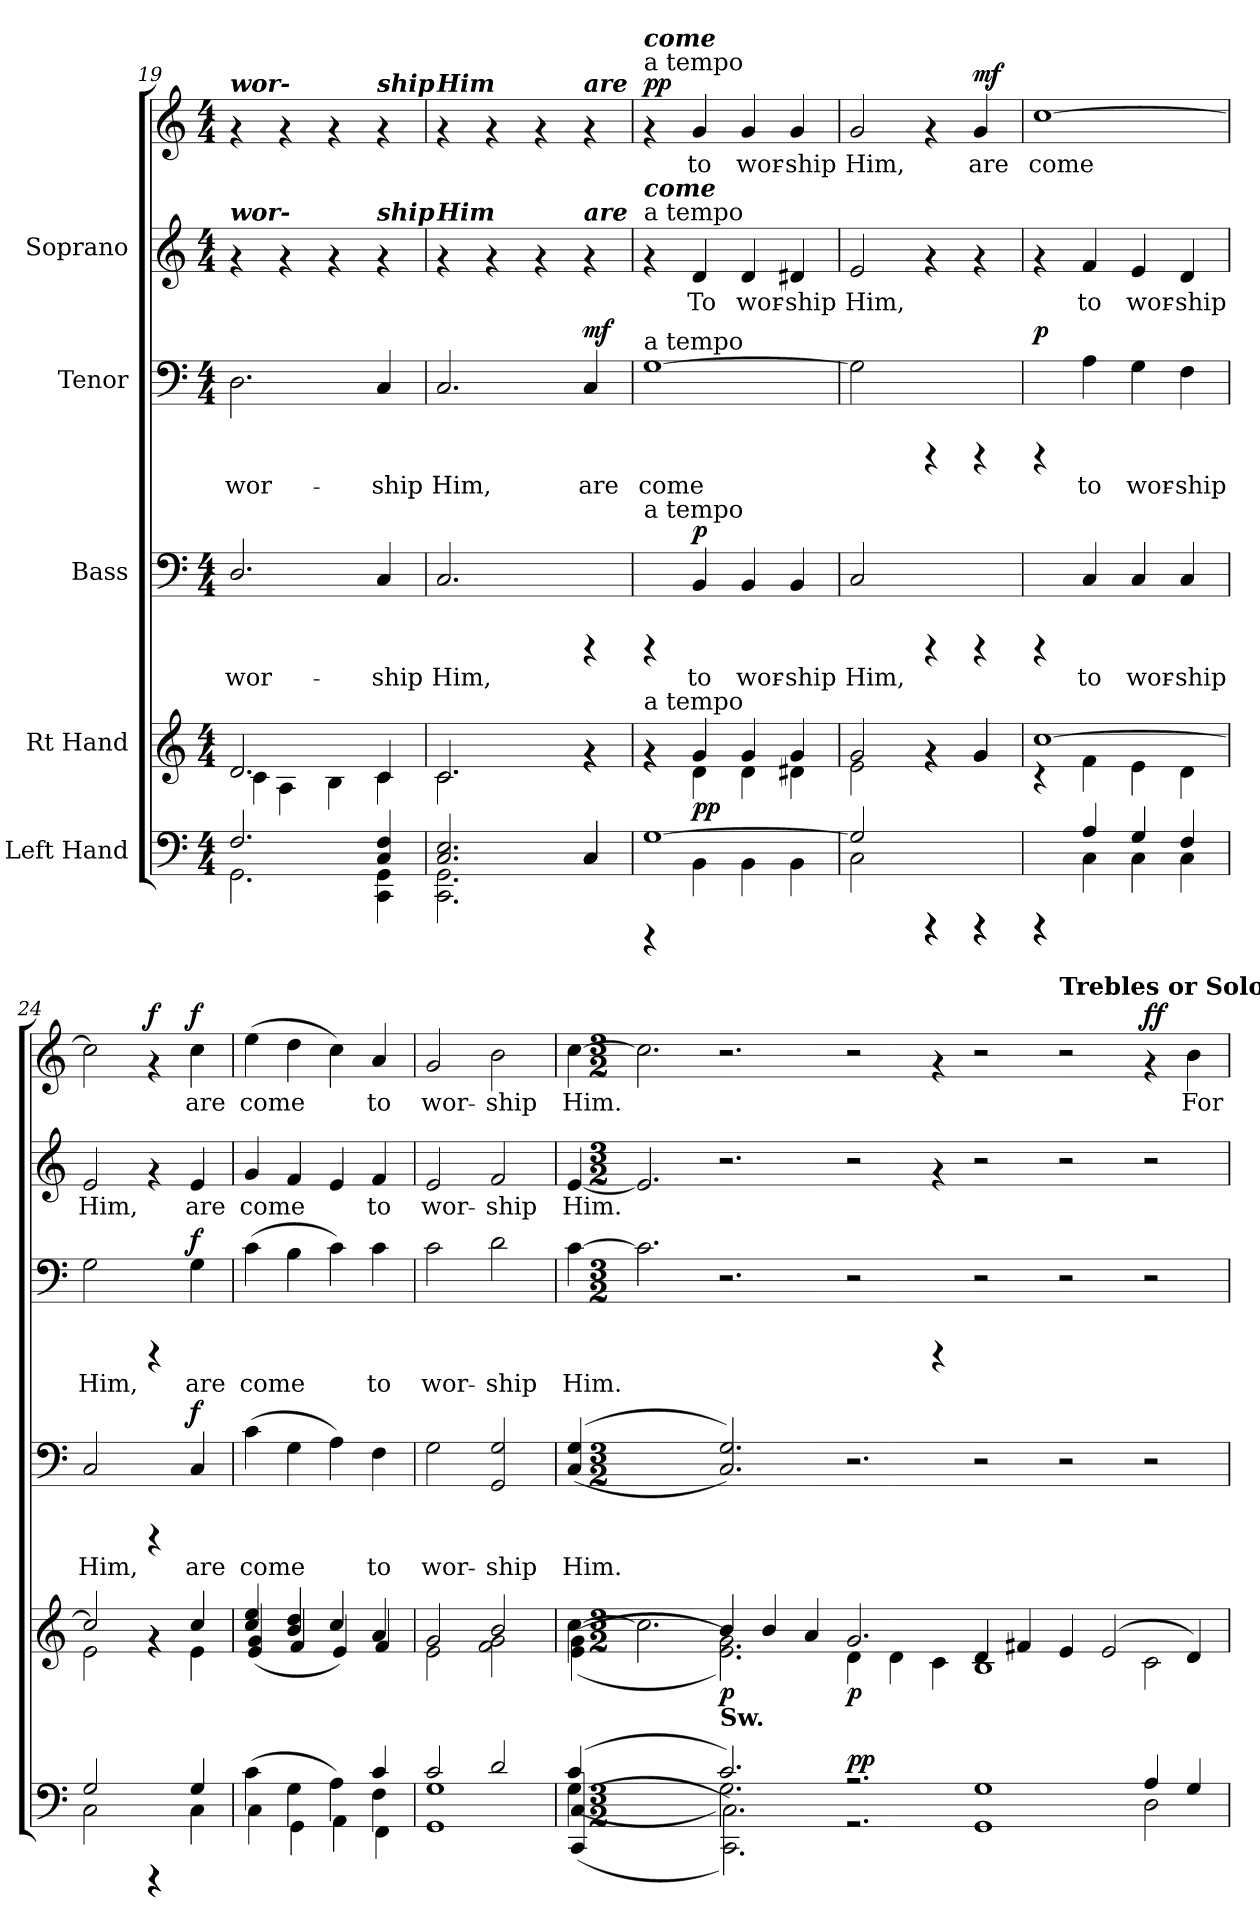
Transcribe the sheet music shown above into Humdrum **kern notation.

**kern	**dynam	**kern	**dynam	**kern	**text	**dynam	**kern	**text	**dynam	**kern	**text	**kern	**text	**dynam
*part5	*part5	*part4	*part4	*part3	*part3	*part3	*part2	*part2	*part2	*part1	*part1	*part1	*part1	*part1
*staff6	*staff6	*staff5	*staff5	*staff4	*staff4	*staff4	*staff3	*staff3	*staff3	*staff2	*staff2	*staff1	*staff1	*staff1/2
*I"Left Hand	*	*I"Rt Hand	*	*I"Bass	*	*	*I"Tenor	*	*	*I"Soprano	*	*	*	*
!!LO:LB:g=z
*clefF4	*	*clefG2	*	*clefF4	*	*	*clefF4	*	*	*clefG2	*	*clefG2	*	*
*M4/4	*	*M4/4	*	*M4/4	*	*	*M4/4	*	*	*M4/4	*	*M4/4	*	*
=19	=19	=19	=19	=19	=19	=19	=19	=19	=19	=19	=19	=19	=19	=19
*^	*	*^	*	*	*	*	*	*	*	*	*	*	*	*
!	!	!	!	!	!	!	!	!	!	!	!	!	!	!LO:TX:a:Bi:t=wor-	!	!
!	!	!	!	!	!	!	!	!	!	!	!	!LO:TX:a:Bi:t=wor-	!	!	!	!
!	!	!	!	!	!	!	!LO:LY:b	!	!	!LO:LY:b	!	!	!	!	!	!
2.F/	2.GG\	.	2.d/	4c\	.	2.D/	wor-	.	2.D\	wor-	.	4rf	.	4rf	.	.
.	.	.	.	4A\	.	.	.	.	.	.	.	4rf	.	4rf	.	.
.	.	.	.	4B\	.	.	.	.	.	.	.	4rf	.	4rf	.	.
!	!	!	!	!	!	!	!	!	!	!	!	!	!	!LO:TX:a:Bi:t=ship	!	!
!	!	!	!	!	!	!	!	!	!	!	!	!LO:TX:a:Bi:t=ship	!	!	!	!
!	!	!	!	!	!	!	!LO:LY:b	!	!	!LO:LY:b	!	!	!	!	!	!
4F/ 4C/	4GG\ 4CC\	.	4c/	4c\	.	4C/	-ship	.	4C/	-ship	.	4rf	.	4rf	.	.
=20	=20	=20	=20	=20	=20	=20	=20	=20	=20	=20	=20	=20	=20	=20	=20	=20
!	!	!	!	!	!	!	!	!	!	!	!	!	!	!LO:TX:a:Bi:t=Him	!	!
!	!	!	!	!	!	!	!	!	!	!	!	!LO:TX:a:Bi:t=Him	!	!	!	!
!	!	!	!	!	!	!	!LO:LY:b	!	!	!LO:LY:b	!	!	!	!	!	!
2.E/ 2.C/	2.GG\ 2.CC\	.	2.c/	2.c\	.	2.C/	Him,	.	2.C/	Him,	.	4rf	.	4rf	.	.
.	.	.	.	.	.	.	.	.	.	.	.	4rf	.	4rf	.	.
.	.	.	.	.	.	.	.	.	.	.	.	4rf	.	4rf	.	.
*	*	*	*MM80	*	*	*MM80	*	*	*MM80	*	*	*	*	*MM80	*	*
!	!	!	!	!	!	!	!	!	!	!	!	!	!	!LO:TX:a:Bi:t=are	!	!
!	!	!	!	!	!	!	!	!	!	!	!	!LO:TX:a:Bi:t=are	!	!	!	!
!	!	!	!	!	!	!	!	!	!	!LO:LY:b	!LO:DY:b	!	!	!	!	!
4C/	4C/	.	4rf	4rf	.	4rCCC	.	.	4C/	are	mf	4rf	.	4rf	.	.
=21	=21	=21	=21	=21	=21	=21	=21	=21	=21	=21	=21	=21	=21	=21	=21	=21
*	*	*	*MM100	*	*	*MM100	*	*	*MM100	*	*	*	*	*MM100	*	*
!	!	!	!	!	!	!	!	!	!	!	!	!	!	!LO:TX:a:t=a tempo	!	!
!	!	!	!	!	!	!	!	!	!	!	!	!	!	!LO:TX:a:Bi:t=come	!	!
!	!	!	!	!	!	!	!	!	!	!	!	!LO:TX:a:t=a tempo	!	!	!	!
!	!	!	!	!	!	!	!	!	!	!	!	!LO:TX:a:Bi:t=come	!	!	!	!
!	!	!	!	!	!	!	!	!	!LO:TX:a:t=a tempo	!	!	!	!	!	!	!
!	!	!	!	!	!	!LO:TX:a:t=a tempo	!	!	!	!	!	!	!	!	!	!
!	!	!	!LO:TX:a:t=a tempo	!	!	!	!	!	!	!	!	!	!	!	!	!
!	!	!	!	!	!	!	!	!	!	!LO:LY:b	!	!	!	!	!	!LO:DY:b=2
!	!	!	!	!	!	!	!	!	!	!	!	!	!	!	!	!LO:DY:n=1:b
[<1G	4rAAAA	.	4rf	4rf	.	4rCCC	.	.	[>1G	come	.	4rf	.	4rf	.	p p
!	!	!	!	!	!LO:DY:b	!	!LO:LY:b	!	!	!	!	!	!LO:LY:b	!	!LO:LY:a	!
!	!	!	!	!	!LO:DY:n=1:b	!	!	!LO:DY:b	!	!	!	!	!	!	!	!
.	4BB\	.	4g/	4d\	p p	4BB/	to	p	.	.	.	4d/	To	4g/	to	.
!	!	!	!	!	!	!	!LO:LY:b	!	!	!	!	!	!LO:LY:b	!	!LO:LY:a	!
.	4BB\	.	4g/	4d\	.	4BB/	wor-	.	.	.	.	4d/	wor-	4g/	wor-	.
!	!	!	!	!	!	!	!LO:LY:b	!	!	!	!	!	!LO:LY:b	!	!LO:LY:a	!
.	4BB\	.	4g/	4d#X\	.	4BB/	-ship	.	.	.	.	4d#X/	-ship	4g/	-ship	.
=22	=22	=22	=22	=22	=22	=22	=22	=22	=22	=22	=22	=22	=22	=22	=22	=22
!	!	!	!	!	!	!	!LO:LY:b	!	!	!	!	!	!LO:LY:b	!	!LO:LY:a	!
2G/]	2C\	.	2g/	2e\	.	2C/	Him,	.	2G\]	.	.	2e/	Him,	2g/	Him,	.
4rCCC	4rCCC	.	4rf	4rf	.	4rCCC	.	.	4rCCC	.	.	4rf	.	4rf	.	.
!	!	!LO:DY:a	!	!	!	!	!	!	!	!	!	!	!	!	!LO:LY:a	!
!	!	!LO:DY:n=1:a	!	!	!LO:DY:b	!	!	!	!	!	!	!	!	!	!	!
!	!	!	!	!	!LO:DY:n=1:b	!	!	!	!	!	!	!	!	!	!	!LO:DY:b
4rCCC	4rCCC	mf mf	4g/	4g/	mf mf	4rCCC	.	.	4rCCC	.	.	4rf	.	4g/	are	mf
=23	=23	=23	=23	=23	=23	=23	=23	=23	=23	=23	=23	=23	=23	=23	=23	=23
!	!	!	!	!	!	!	!	!	!	!	!LO:DY:a	!	!	!	!LO:LY:a	!
4rCCC	4rCCC	.	[>1cc	4rc	.	4rCCC	.	.	4rCCC	.	p	4rf	.	[>1cc	come	.
!	!	!	!	!	!	!	!LO:LY:b	!	!	!LO:LY:b	!	!	!LO:LY:b	!	!	!
4A/	4C\	.	.	4f\	.	4C/	to	.	4A\	to	.	4f/	to	.	.	.
!	!	!	!	!	!	!	!LO:LY:b	!	!	!LO:LY:b	!	!	!LO:LY:b	!	!	!
4G/	4C\	.	.	4e\	.	4C/	wor-	.	4G\	wor-	.	4e/	wor-	.	.	.
!	!	!	!	!	!	!	!LO:LY:b	!	!	!LO:LY:b	!	!	!LO:LY:b	!	!	!
4F/	4C\	.	.	4d\	.	4C/	-ship	.	4F\	-ship	.	4d/	-ship	.	.	.
=24	=24	=24	=24	=24	=24	=24	=24	=24	=24	=24	=24	=24	=24	=24	=24	=24
!	!	!	!	!	!	!	!LO:LY:b	!	!	!LO:LY:b	!	!	!LO:LY:b	!	!LO:LY:a	!
2G/	2C\	.	2cc/]	2e\	.	2C/	Him,	.	2G\	Him,	.	2e/	Him,	2cc\]	.	.
!	!	!	!	!	!	!	!	!	!	!	!	!	!	!	!	!LO:DY:b=2
4rCCC	4rCCC	.	4rf	4rf	.	4rCCC	.	.	4rCCC	.	.	4rf	.	4rf	.	f
!	!	!LO:DY:a	!	!	!	!	!LO:LY:b	!	!	!LO:LY:b	!	!	!LO:LY:b	!	!LO:LY:a	!
!	!	!LO:DY:n=1:a	!	!	!LO:DY:b	!	!	!	!	!	!	!	!	!	!	!
!	!	!	!	!	!LO:DY:n=1:b	!	!	!LO:DY:a	!	!	!LO:DY:a	!	!	!	!	!LO:DY:b
4G/	4C\	mf mf	4cc/	4e\	mf mf	4C/	are	f	4G\	are	f	4e/	are	4cc\	are	f
!!LO:PB:g=z
=25	=25	=25	=25	=25	=25	=25	=25	=25	=25	=25	=25	=25	=25	=25	=25	=25
*	*^	*	*	*	*	*	*	*	*	*	*	*	*	*	*	*
!	!	!	!	!	!	!	!	!LO:LY:b	!	!	!LO:LY:b	!	!	!LO:LY:b	!	!LO:LY:a	!
(>4c\	2.ryy	4C\	.	4ee/ 4cc/	(<4g/ 4e/	.	(>4c\	come	.	(>4c\	come	.	4g/	come	(>4ee\	come	.
!	!	!	!	!	!	!	!	!LO:LY:b	!	!	!LO:LY:b	!	!	!LO:LY:b	!	!LO:LY:a	!
4G\	.	4GG\	.	4dd/ 4b/	4f/	.	4G\	.	.	4B\	.	.	4f/	.	4dd\	.	.
!	!	!	!	!	!	!	!	!LO:LY:b	!	!	!LO:LY:b	!	!	!LO:LY:b	!	!LO:LY:a	!
4A\)	.	4AA\	.	4cc/	4e/)	.	4A\)	.	.	4c\)	.	.	4e/	.	4cc\)	.	.
!	!	!	!	!	!	!	!	!LO:LY:b	!	!	!LO:LY:b	!	!	!LO:LY:b	!	!LO:LY:a	!
4c/	4F\	4FF\	.	4a/	4f/	.	4F\	to	.	4c\	to	.	4f/	to	4a/	to	.
=26	=26	=26	=26	=26	=26	=26	=26	=26	=26	=26	=26	=26	=26	=26	=26	=26	=26
!	!	!	!	!	!	!	!	!LO:LY:b	!	!	!LO:LY:b	!	!	!LO:LY:b	!	!LO:LY:a	!
*	*v	*v	*	*	*	*	*	*	*	*	*	*	*	*	*	*	*
2c/	1G 1GG	.	2g/	2e\	.	2G\	wor-	.	2c\	wor-	.	2e/	wor-	2g/	wor-	.
!	!	!	!	!	!	!	!LO:LY:b	!	!	!LO:LY:b	!	!	!LO:LY:b	!	!LO:LY:a	!
2d/	.	.	2b/	2g\ 2f\	.	2G/ 2GG/	-ship	.	2d\	-ship	.	2f/	-ship	2b\	-ship	.
=27	=27	=27	=27	=27	=27	=27	=27	=27	=27	=27	=27	=27	=27	=27	=27	=27
*	*^	*	*	*	*	*	*	*	*	*	*	*	*	*	*	*
!	!	!	!	!	!	!	!	!LO:LY:b	!	!	!LO:LY:b	!	!	!LO:LY:b	!	!LO:LY:a	!
(<4c/	(>4G\	(<(<4C/ 4CC/	.	[>4cc\	(>(>4g\ 4e\	.	(<(<4G/ 4C/	Him.	.	[>4c\	Him.	.	[<4e/	Him.	[>4cc\	Him.	.
*M3/2	*	*	*	*M3/2	*	*	*M3/2	*	*	*M3/2	*	*	*M3/2	*	*M3/2	*	*
2.ryy	2.ryy	2.ryy	.	2.cc\]	2.ryy	.	2.ryy	.	.	2.c\]	.	.	2.e/]	.	2.cc\]	.	.
*	*	*	*	*MM120	*	*	*	*	*	*MM120	*	*	*	*	*MM120	*	*
!	!	!	!	!LO:TX:b:B:t=Sw.	!	!	!	!	!	!	!	!	!	!	!	!	!
!	!	!	!	!	!	!LO:DY:b	!	!	!	!	!	!	!	!	!	!	!
2.c/)	2.G\)	2.C\ 2.CC\))	.	4b/	2.g\ 2.e\))	p	2.G/ 2.C/))	.	.	2.r	.	.	2.r	.	2.r	.	.
.	.	.	.	4b/	.	.	.	.	.	.	.	.	.	.	.	.	.
.	.	.	.	4a/	.	.	.	.	.	.	.	.	.	.	.	.	.
*MM120	*	*	*	*MM120	*	*	*MM120	*	*	*	*	*	*	*	*	*	*
!	!	!	!LO:DY:a	!	!	!	!	!	!	!	!	!	!	!	!	!	!
!	!	!	!LO:DY:n=1:a	!	!	!LO:DY:b	!	!	!	!	!	!	!	!	!	!	!
2.r	1ryy	2.r	p p	2.g/	4d\	p	2.r	.	.	2r	.	.	2r	.	2r	.	.
.	.	.	.	.	4d\	.	.	.	.	.	.	.	.	.	.	.	.
.	.	.	.	.	4c\	.	.	.	.	4rCCC	.	.	4rf	.	4rf	.	.
1G	.	1GG	.	4d/	1B	.	2r	.	.	2r	.	.	2r	.	2r	.	.
.	1ryy	.	.	4f#/	.	.	.	.	.	.	.	.	.	.	.	.	.
!	!	!	!	!	!	!	!	!	!	!	!	!	!	!	!LO:TX:a:B:t=Trebles or Solo	!	!
.	.	.	.	4e/	.	.	2r	.	.	2r	.	.	2r	.	2r	.	.
.	.	.	.	(>2e/	.	.	.	.	.	.	.	.	.	.	.	.	.
!	!	!	!	!	!	!	!	!	!	!	!	!	!	!	!	!	!LO:DY:b
4A/	.	2D\	.	.	2c\	.	2r	.	.	2r	.	.	2r	.	4rf	.	ff
!	!	!	!	!	!	!	!	!	!	!	!	!	!	!	!	!LO:LY:a	!
4G/	4ryy	.	.	4d/)	.	.	.	.	.	.	.	.	.	.	4b\	For	.
*v	*v	*v	*	*	*	*	*	*	*	*	*	*	*	*	*	*	*
*	*	*v	*v	*	*	*	*	*	*	*	*	*	*	*	*
=	=	=	=	=	=	=	=	=	=	=	=	=	=	=
*-	*-	*-	*-	*-	*-	*-	*-	*-	*-	*-	*-	*-	*-	*-
